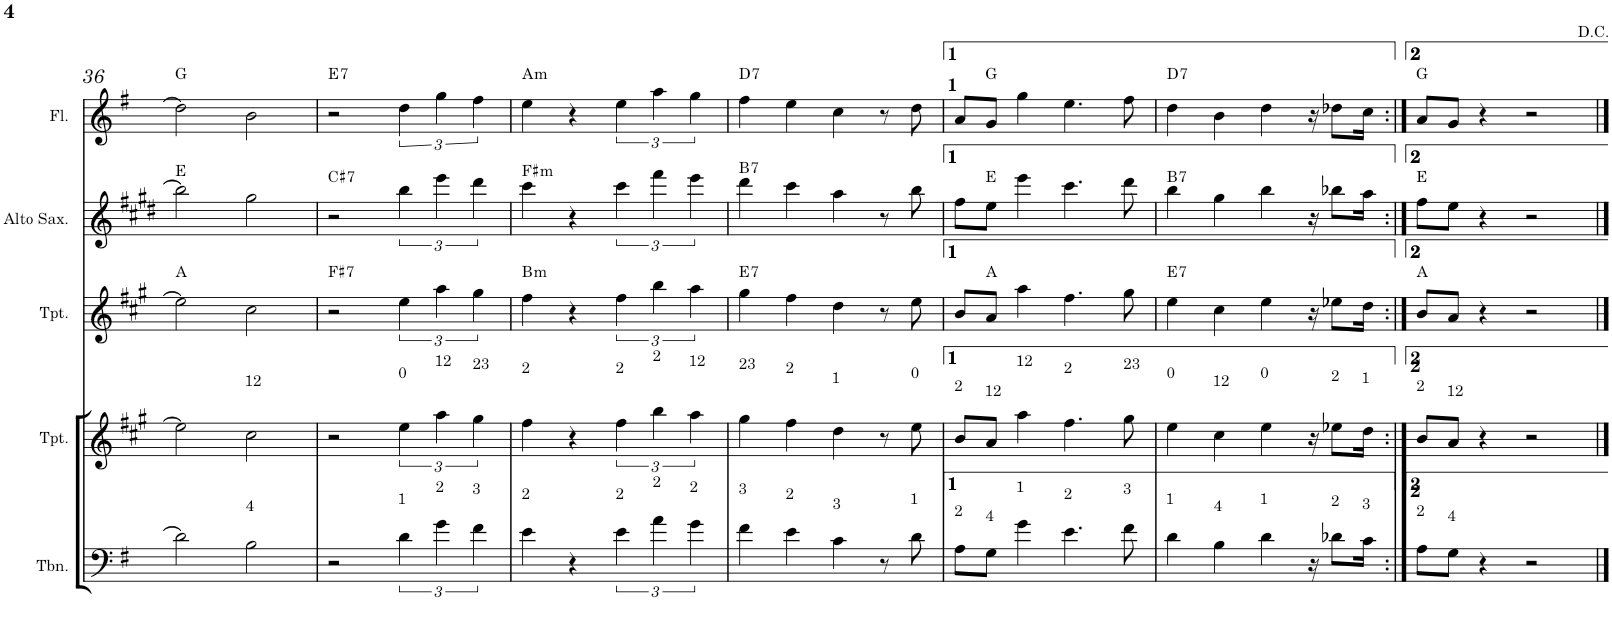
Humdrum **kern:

**kern	**kern	**kern	**harte	**kern	**harte	**kern	**harte
*part5	*part4	*part3	*part3	*part2	*part2	*part1	*part1
*staff5	*staff4	*staff3	*	*staff2	*	*staff1	*
*I"C clavF	*I"Bb - Pirata	*I"Bb	*	*I"Eb	*	*I"C clavG	*
!!LO:PB:g=z
*clefF4	*clefG2	*clefG2	*	*clefG2	*	*clefG2	*
*	*Trd1c2	*Trd1c2	*	*Trd5c9	*	*	*
*k[f#]	*k[f#c#g#]	*k[f#c#g#]	*	*k[f#c#g#d#]	*	*k[f#]	*
*G:	*A:	*A:	*	*E:	*	*G:	*
*M4/4	*M4/4	*M4/4	*	*M4/4	*	*M4/4	*
=36	=36	=36	=36	=36	=36	=36	=36
2d\]	2ee\]	2ee\]	A:maj	2bb\]	E:maj	2dd\]	G:maj
!	!LO:TX:a:t=12	!	!	!	!	!	!
!LO:TX:a:t=4	!	!	!	!	!	!	!
2B\	2cc#\	2cc#\	.	2gg#\	.	2b\	.
=37	=37	=37	=37	=37	=37	=37	=37
!	!	!	!LO:H:kt=7	!	!LO:H:kt=7	!	!LO:H:kt=7
2r	2r	2r	F#:7	2r	C#:7	2r	E:7
!	!LO:TX:a:t=0	!	!	!	!	!	!
!LO:TX:a:t=1	!	!	!	!	!	!	!
6d\	6ee\	6ee\	.	6bb\	.	6dd\	.
!	!LO:TX:a:t=12	!	!	!	!	!	!
!LO:TX:a:t=2	!	!	!	!	!	!	!
6g\	6aa\	6aa\	.	6eee\	.	6gg\	.
!	!LO:TX:a:t=23	!	!	!	!	!	!
!LO:TX:a:t=3	!	!	!	!	!	!	!
6f#\	6gg#\	6gg#\	.	6ddd#\	.	6ff#\	.
=38	=38	=38	=38	=38	=38	=38	=38
!	!LO:TX:a:t=2	!	!	!	!	!	!
!LO:TX:a:t=2	!	!	!LO:H:kt=m	!	!LO:H:kt=m	!	!LO:H:kt=m
4e\	4ff#\	4ff#\	B:min	4ccc#\	F#:min	4ee\	A:min
4r	4r	4r	.	4r	.	4r	.
!	!LO:TX:a:t=2	!	!	!	!	!	!
!LO:TX:a:t=2	!	!	!	!	!	!	!
6e\	6ff#\	6ff#\	.	6ccc#\	.	6ee\	.
!	!LO:TX:a:t=2	!	!	!	!	!	!
!LO:TX:a:t=2	!	!	!	!	!	!	!
6a\	6bb\	6bb\	.	6fff#\	.	6aa\	.
!	!LO:TX:a:t=12	!	!	!	!	!	!
!LO:TX:a:t=2	!	!	!	!	!	!	!
6g\	6aa\	6aa\	.	6eee\	.	6gg\	.
=39	=39	=39	=39	=39	=39	=39	=39
!	!LO:TX:a:t=23	!	!	!	!	!	!
!LO:TX:a:t=3	!	!	!LO:H:kt=7	!	!LO:H:kt=7	!	!LO:H:kt=7
4f#\	4gg#\	4gg#\	E:7	4ddd#\	B:7	4ff#\	D:7
!	!LO:TX:a:t=2	!	!	!	!	!	!
!LO:TX:a:t=2	!	!	!	!	!	!	!
4e\	4ff#\	4ff#\	.	4ccc#\	.	4ee\	.
!	!LO:TX:a:t=1	!	!	!	!	!	!
!LO:TX:a:t=3	!	!	!	!	!	!	!
4c\	4dd\	4dd\	.	4aa\	.	4cc\	.
8r	8r	8r	.	8r	.	8r	.
!	!LO:TX:a:t=0	!	!	!	!	!	!
!LO:TX:a:t=1	!	!	!	!	!	!	!
8d\	8ee\	8ee\	.	8bb\	.	8dd\	.
=40	=40	=40	=40	=40	=40	=40	=40
!	!LO:TX:a:t=2	!	!	!	!	!	!
!LO:TX:a:t=2	!	!	!	!	!	!	!
8A\L	8b/L	8b/L	.	8ff#\L	.	8a/L	.
!	!LO:TX:a:t=12	!	!	!	!	!	!
!LO:TX:a:t=4	!	!	!	!	!	!	!
8G\J	8a/J	8a/J	A:maj	8ee\J	E:maj	8g/J	G:maj
!	!LO:TX:a:t=12	!	!	!	!	!	!
!LO:TX:a:t=1	!	!	!	!	!	!	!
4g\	4aa\	4aa\	.	4eee\	.	4gg\	.
!	!LO:TX:a:t=2	!	!	!	!	!	!
!LO:TX:a:t=2	!	!	!	!	!	!	!
4.e\	4.ff#\	4.ff#\	.	4.ccc#\	.	4.ee\	.
!	!LO:TX:a:t=23	!	!	!	!	!	!
!LO:TX:a:t=3	!	!	!	!	!	!	!
8f#\	8gg#\	8gg#\	.	8ddd#\	.	8ff#\	.
=41	=41	=41	=41	=41	=41	=41	=41
!	!LO:TX:a:t=0	!	!	!	!	!	!
!LO:TX:a:t=1	!	!	!LO:H:kt=7	!	!LO:H:kt=7	!	!LO:H:kt=7
4d\	4ee\	4ee\	E:7	4bb\	B:7	4dd\	D:7
!	!LO:TX:a:t=12	!	!	!	!	!	!
!LO:TX:a:t=4	!	!	!	!	!	!	!
4B\	4cc#\	4cc#\	.	4gg#\	.	4b\	.
!	!LO:TX:a:t=0	!	!	!	!	!	!
!LO:TX:a:t=1	!	!	!	!	!	!	!
4d\	4ee\	4ee\	.	4bb\	.	4dd\	.
16r	16r	16r	.	16r	.	16r	.
!	!LO:TX:a:t=2	!	!	!	!	!	!
!LO:TX:a:t=2	!	!	!	!	!	!	!
8d-X\L	8ee-X\L	8ee-X\L	.	8bb-X\L	.	8dd-X\L	.
!	!LO:TX:a:t=1	!	!	!	!	!	!
!LO:TX:a:t=3	!	!	!	!	!	!	!
16c\Jk	16dd\Jk	16dd\Jk	.	16aa\Jk	.	16cc\Jk	.
=42:|!	=42:|!	=42:|!	=42:|!	=42:|!	=42:|!	=42:|!	=42:|!
!	!LO:TX:a:t=2	!	!	!	!	!	!
!LO:TX:a:t=2	!	!	!	!	!	!	!
8A\L	8b/L	8b/L	A:maj	8ff#\L	E:maj	8a/L	G:maj
!	!LO:TX:a:t=12	!	!	!	!	!	!
!LO:TX:a:t=4	!	!	!	!	!	!	!
8G\J	8a/J	8a/J	.	8ee\J	.	8g/J	.
4r	4r	4r	.	4r	.	4r	.
2r	2r	2r	.	2r	.	2r	.
==	==	==	==	==	==	==	==
*-	*-	*-	*-	*-	*-	*-	*-
